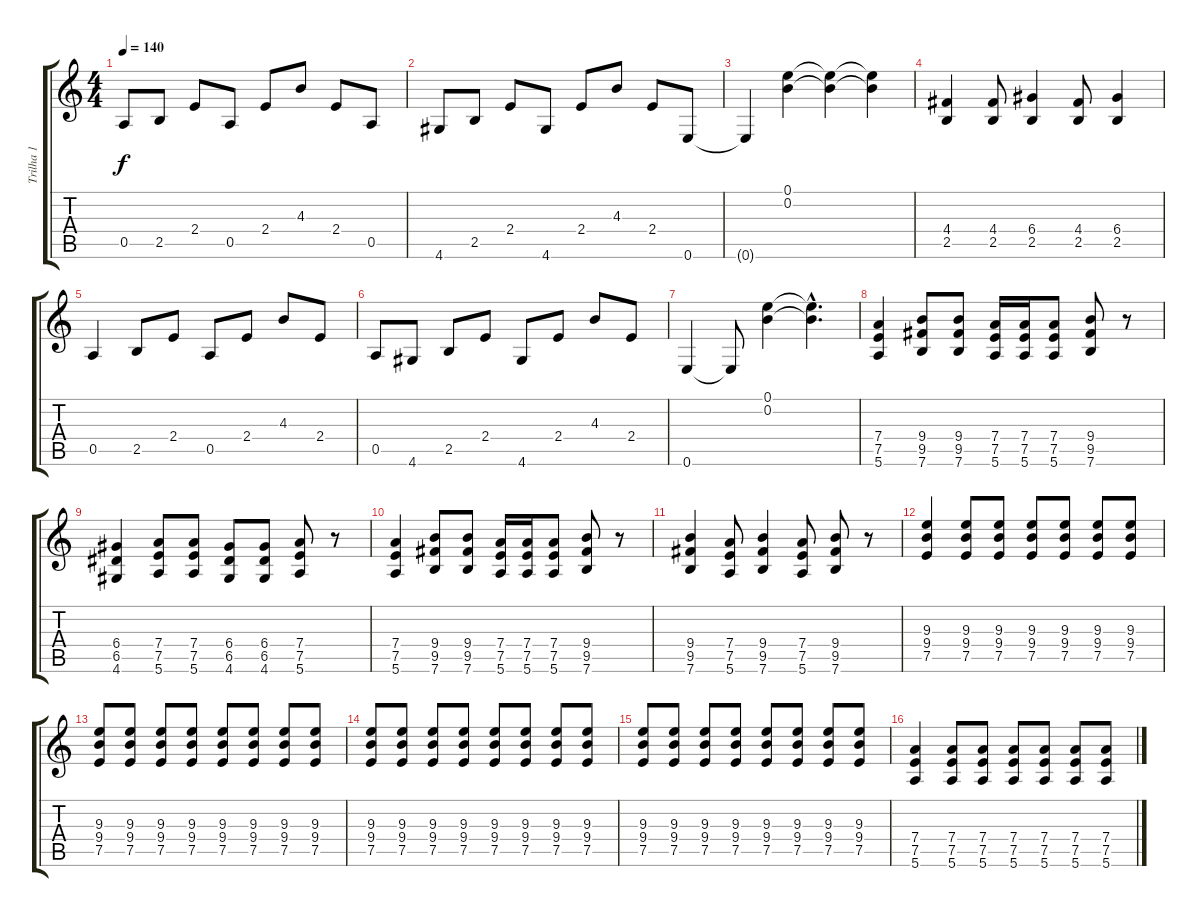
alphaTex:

\track ("Trilha 1" "Trilha 1") {instrument distortionguitar}
\staff {score tabs}
\tuning (E4 B3 G3 D3 A2 E2) {hide}
\ts (4 4)
\tempo 140
\clef g2
\ks c
0.5.8{dy f} 2.5.8 2.4.8 0.5.8 2.4.8 4.3.8 2.4.8 0.5.8 |
4.6.8 2.5.8 2.4.8 4.6.8 2.4.8 4.3.8 2.4.8 0.6.8 |
0.6{t}.4 (0.1 0.2).4 (0.1{t} 0.2{t}).4 (0.1{t} 0.2{t}).4 |
(4.4 2.5).4 (4.4 2.5).8 (6.4 2.5).4 (4.4 2.5).8 (6.4 2.5).4 |
0.5.4 2.5.8 2.4.8 0.5.8 2.4.8 4.3.8 2.4.8 |
0.5.8 4.6.8 2.5.8 2.4.8 4.6.8 2.4.8 4.3.8 2.4.8 |
0.6.4 0.6{t}.8 (0.1 0.2).4 (0.1{hac t} 0.2{hac t}).4{d} |
(7.4 7.5 5.6).4 (9.4 9.5 7.6).8 (9.4 9.5 7.6).8 (7.4 7.5 5.6).16 (7.4 7.5 5.6).16 (7.4 7.5 5.6).8 (9.4 9.5 7.6).8 r.8 |
(6.4 6.5 4.6).4 (7.4 7.5 5.6).8 (7.4 7.5 5.6).8 (6.4 6.5 4.6).8 (6.4 6.5 4.6).8 (7.4 7.5 5.6).8 r.8 |
(7.4 7.5 5.6).4 (9.4 9.5 7.6).8 (9.4 9.5 7.6).8 (7.4 7.5 5.6).16 (7.4 7.5 5.6).16 (7.4 7.5 5.6).8 (9.4 9.5 7.6).8 r.8 |
(9.4 9.5 7.6).4 (7.4 7.5 5.6).8 (9.4 9.5 7.6).4 (7.4 7.5 5.6).8 (9.4 9.5 7.6).8 r.8 |
(9.3 9.4 7.5).4 (9.3 9.4 7.5).8 (9.3 9.4 7.5).8 (9.3 9.4 7.5).8 (9.3 9.4 7.5).8 (9.3 9.4 7.5).8 (9.3 9.4 7.5).8 |
(9.3 9.4 7.5).8 (9.3 9.4 7.5).8 (9.3 9.4 7.5).8 (9.3 9.4 7.5).8 (9.3 9.4 7.5).8 (9.3 9.4 7.5).8 (9.3 9.4 7.5).8 (9.3 9.4 7.5).8 |
(9.3 9.4 7.5).8 (9.3 9.4 7.5).8 (9.3 9.4 7.5).8 (9.3 9.4 7.5).8 (9.3 9.4 7.5).8 (9.3 9.4 7.5).8 (9.3 9.4 7.5).8 (9.3 9.4 7.5).8 |
(9.3 9.4 7.5).8 (9.3 9.4 7.5).8 (9.3 9.4 7.5).8 (9.3 9.4 7.5).8 (9.3 9.4 7.5).8 (9.3 9.4 7.5).8 (9.3 9.4 7.5).8 (9.3 9.4 7.5).8 |
(7.4 7.5 5.6).4 (7.4 7.5 5.6).8 (7.4 7.5 5.6).8 (7.4 7.5 5.6).8 (7.4 7.5 5.6).8 (7.4 7.5 5.6).8 (7.4 7.5 5.6).8
